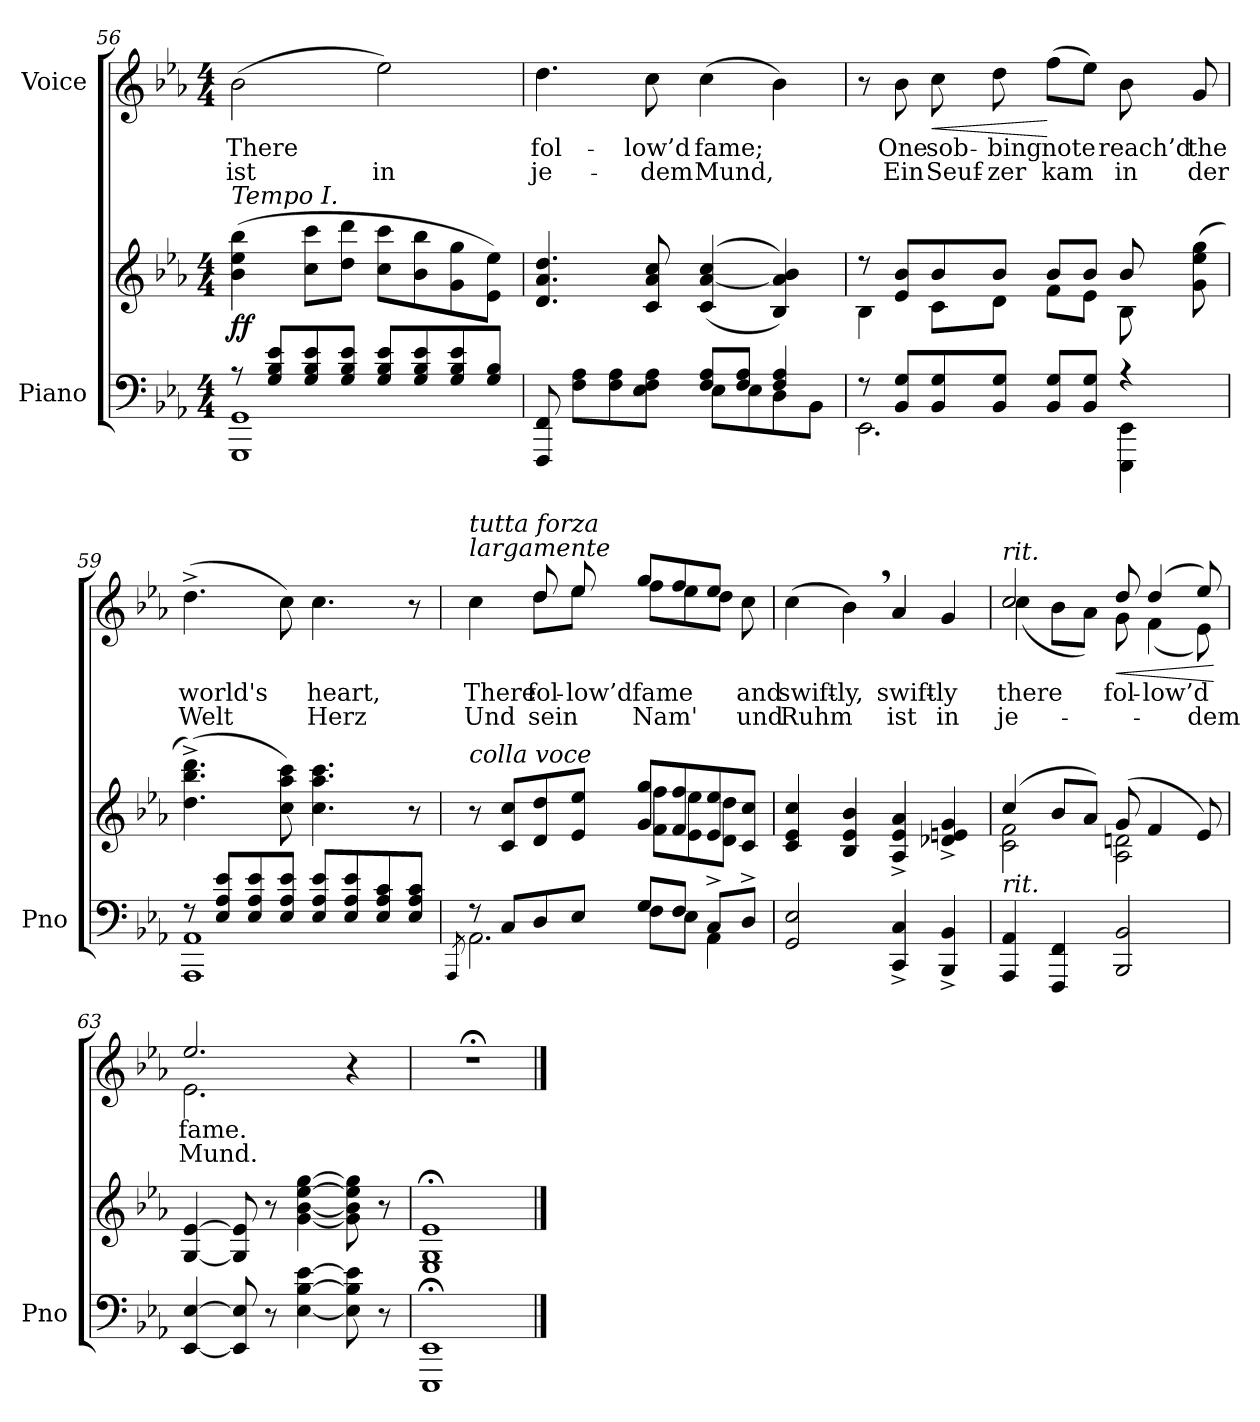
**kern	**kern	**dynam	**kern	**text	**text	**dynam
*part2	*part2	*part2	*part1	*part1	*part1	*part1
*staff3	*staff2	*staff2/3	*staff1	*staff1	*staff1	*staff1
*I"Piano	*	*	*I"Voice	*	*	*
*I'Pno	*	*	*	*	*	*
*clefF4	*clefG2	*	*clefG2	*	*	*
*k[b-e-a-]	*k[b-e-a-]	*	*k[b-e-a-]	*	*	*
*M4/4	*M4/4	*	*M4/4	*	*	*
=56	=56	=56	=56	=56	=56	=56
*^	*	*	*	*	*	*
!	!	!LO:TX:i:t=Tempo I.	!	!	!	!	!
!	!	!	!LO:DY:b	!	!	!	!LO:DY:a
!	!	!	!	!	!	!	!LO:DY:n=1:a
8r	1GGG 1GG	(4b-\ 4ee-\ 4bb-\	ff	(2b-\	There	ist	ff other-dynamics
8G/ 8B-/ 8e-/L	.	.	.	.	.	.	.
8G/ 8B-/ 8e-/	.	8cc\ 8ccc\L	.	.	.	.	.
8G/ 8B-/ 8e-/J	.	8dd\ 8ddd\J	.	.	.	.	.
8G/ 8B-/ 8e-/L	.	8cc\ 8ccc\L	.	2ee-\)	.	in	.
8G/ 8B-/ 8e-/	.	8b-\ 8bb-\	.	.	.	.	.
8G/ 8B-/ 8e-/	.	8g\ 8gg\	.	.	.	.	.
8G/ 8B-/J	.	8e-\ 8ee-\J)	.	.	.	.	.
=57	=57	=57	=57	=57	=57	=57	=57
8FFF/ 8FF/	2ryy	4.d/ 4.a-/ 4.dd/	.	4.dd\	fol-	je-	.
8F\ 8A-\L	.	.	.	.	.	.	.
8F\ 8A-\	.	.	.	.	.	.	.
8E-\ 8F\ 8A-\J	.	8c/ 8a-/ 8cc/	.	8cc\	-low’d	-dem	.
8F/ 8A-/L	8E-\L	((<4c/ [<4a-/ 4cc/	.	(4cc\	fame;	Mund,	.
8F/ 8A-/J	8E-\	.	.	.	.	.	.
4F/ 4A-/	8D\	4B-/ 4a-/] 4b-/))	.	4b-\)	.	.	.
.	8BB-\J	.	.	.	.	.	.
=58	=58	=58	=58	=58	=58	=58	=58
*	*	*^	*	*	*	*	*
8r	2.EE-\	8r	4B-\	.	8r	.	.	.
8BB-/ 8G/L	.	8e-/ 8b-/L	.	.	8b-\	One	Ein	.
!	!	!	!	!	!	!	!	!LO:HP:b
8BB-/ 8G/	.	8b-/	8c\L	.	8cc\	sob-	Seuf-	<
8BB-/ 8G/J	.	8b-/J	8d\J	.	8dd\	-bing	-zer	.
8BB-/ 8G/L	.	8b-/L	8f\L	.	(8ff\L	note	kam	[
8BB-/ 8G/J	.	8b-/J	8e-\J	.	8ee-\J)	.	.	.
4r	4EEE-\ 4EE-\	8b-/	8B-\	.	8b-\	reach’d	in	.
.	.	(8g\ 8ee-\ 8gg\	8ryy	.	8g/	the	der	.
*	*	*v	*v	*	*	*	*	*
=59	=59	=59	=59	=59	=59	=59	=59
8r	1AAA- 1AA-	(4.dd\^ 4.bb-\^ 4.ddd\^)	.	(4.dd^\	world's	Welt	.
8E-/ 8A-/ 8e-/L	.	.	.	.	.	.	.
8E-/ 8A-/ 8e-/	.	.	.	.	.	.	.
8E-/ 8A-/ 8e-/J	.	8cc\ 8aa-\ 8ccc\)	.	8cc\)	.	.	.
8E-/ 8A-/ 8e-/L	.	4.cc\ 4.aa-\ 4.ccc\	.	4.cc\	heart,	Herz	.
8E-/ 8A-/ 8e-/	.	.	.	.	.	.	.
8E-/ 8A-/ 8c/	.	.	.	.	.	.	.
8E-/ 8A-/ 8c/J	.	8r	.	8r	.	.	.
=60	=60	=60	=60	=60	=60	=60	=60
.	8qAAA-/	.	.	.	.	.	.
*	*^	*^	*	*^	*	*	*
!	!	!	!	!	!	!LO:TX:a:i:t=largamente	!	!	!	!
!	!	!	!	!	!	!LO:TX:i:t=tutta forza	!	!	!	!
!	!	!	!LO:TX:i:t=colla voce	!	!	!	!	!	!	!
8r	2.AA-\	2ryy	8r	2ryy	.	4cc\	4ryy	There	Und	.
8C/L	.	.	8c/ 8cc/L	.	.	.	.	.	.	.
8D/	.	.	8d/ 8dd/	.	.	8dd/	8dd\L	fol-	sein	.
8E-/J	.	.	8e-/ 8ee-/J	.	.	8ee-/	8ee-\J	-low’d	.	.
8G/L	.	8F\L	8g/ 8gg/L	8f\ 8ff\L	.	8gg/L	8ff\L	fame	Nam'	.
8F/J	.	8E-\J	8f/ 8ff/	8e-\ 8ee-\	.	8ff/	8ee-\	.	.	.
8C^/L	4AA-\	4ryy	8e-/ 8ee-/	8d\ 8dd\J	.	8ee-/J	8dd\J	.	.	.
8D^/J	.	.	8c/ 8cc/J	8ryy	.	8cc\	8ryy	and	und	.
*v	*v	*v	*	*	*	*	*	*	*	*
=61	=61	=61	=61	=61	=61	=61	=61	=61
!	!	!	!	!LO:TX:a:i:t=accel.	!	!	!	!
!	!LO:TX:b:i:t=accel.	!	!	!	!	!	!	!
*	*v	*v	*	*	*	*	*	*
*	*	*	*v	*v	*	*	*
2GG/ 2E-/	4c/ 4e-/ 4cc/	.	(4cc\	swift-	Ruhm	.
.	4B-/ 4e-/ 4b-/	.	4b-,\)	-ly,	.	.
4CC/^ 4C/^	4A-/^ 4e-/^ 4a-/^	.	4a-/	swift-	ist	.
4BBB-/^ 4BB-/^	4d-X/^ 4en/^ 4g/^	.	4g/	-ly	in	.
=62	=62	=62	=62	=62	=62	=62
*	*^	*	*^	*	*	*
!	!	!	!	!LO:TX:a:i:t=rit.	!	!	!	!
!	!LO:TX:b:i:t=rit.	!	!	!	!	!	!	!
4AAA-/ 4AA-/	(4cc/	2c\ 2f\	.	2cc/	(4cc\	there	je-	.
4FFF/ 4FF/	8b-/L	.	.	.	8b-\L	.	.	.
.	8a-/J)	.	.	.	8a-\J)	.	.	.
!	!	!	!	!	!	!	!	!LO:HP:b
2BBB-/ 2BB-/	(8g/	2A-\ 2dn\	.	8dd/	8g\	fol-	.	<
.	4f/	.	.	(4dd/	(4f\	-low’d	.	.
.	8e-/)	.	.	8ee-/)	8e-\)	.	-dem	.
*	*v	*v	*	*	*	*	*	*
*	*	*	*v	*v	*	*	*
.	.	.	.	.	.	[
=63	=63	=63	=63	=63	=63	=63
*	*	*	*^	*	*	*
[4EE-/ [4E-/	[4G/ [4e-/	.	2.ee-/	2.e-\	fame.	Mund.	.
8EE-/] 8E-/]	8G/] 8e-/]	.	.	.	.	.	.
8r	8r	.	.	.	.	.	.
[4E-\ [4B-\ [4e-\	[4g\ [<4b-\ [4ee-\ [4gg\	.	.	.	.	.	.
8E-\] 8B-\] 8e-\]	8g\] 8b-\] 8ee-\] 8gg\]	.	4r	4ryy	.	.	.
8r	8r	.	.	.	.	.	.
*	*	*	*v	*v	*	*	*
=64	=64	=64	=64	=64	=64	=64
1EEE-;< 1EE-;<	1E-;< 1G;< 1e-;<	.	1r;<	.	.	.
==	==	==	==	==	==	==
*-	*-	*-	*-	*-	*-	*-
